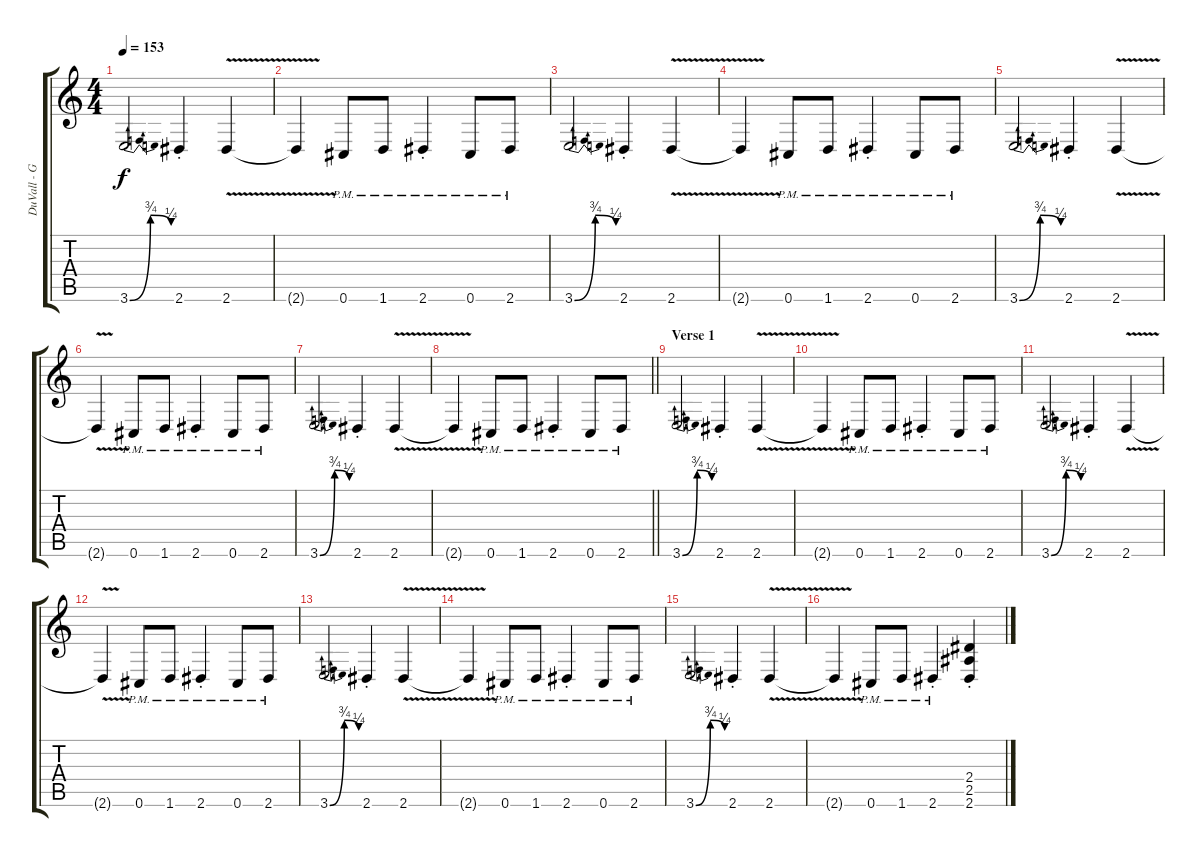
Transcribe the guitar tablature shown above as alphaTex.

\track ("DuVall - Guitar" "DuVall - G") {instrument distortionguitar}
\staff {score tabs}
\tuning (Eb4 Bb3 Gb3 Db3 Ab2 Db2) {hide}
\ts (4 4)
\tempo 153
\clef g2
\ks c
3.6{be (bendrelease 0 0 20 3 45 3 60 1)}.2{dy f} 2.6{st}.4 2.6{v}.4 |
2.6{t}.4 0.6{pm}.8 1.6{pm}.8 2.6{pm st}.4 0.6{pm}.8 2.6{pm}.8 |
3.6{be (bendrelease 0 0 20 3 45 3 60 1)}.2 2.6{st}.4 2.6{v}.4 |
2.6{t}.4 0.6{pm}.8 1.6{pm}.8 2.6{pm st}.4 0.6{pm}.8 2.6{pm}.8 |
3.6{be (bendrelease 0 0 20 3 45 3 60 1)}.2 2.6{st}.4 2.6{v}.4 |
2.6{t}.4 0.6{pm}.8 1.6{pm}.8 2.6{pm st}.4 0.6{pm}.8 2.6{pm}.8 |
3.6{be (bendrelease 0 0 20 3 45 3 60 1)}.2 2.6{st}.4 2.6{v}.4 |
\barLineRight lightlight
2.6{t}.4 0.6{pm}.8 1.6{pm}.8 2.6{pm st}.4 0.6{pm}.8 2.6{pm}.8 |
\section ("" "Verse 1")
3.6{be (bendrelease 0 0 20 3 45 3 60 1)}.2 2.6{st}.4 2.6{v}.4 |
2.6{t}.4 0.6{pm}.8 1.6{pm}.8 2.6{pm st}.4 0.6{pm}.8 2.6{pm}.8 |
3.6{be (bendrelease 0 0 20 3 45 3 60 1)}.2 2.6{st}.4 2.6{v}.4 |
2.6{t}.4 0.6{pm}.8 1.6{pm}.8 2.6{pm st}.4 0.6{pm}.8 2.6{pm}.8 |
3.6{be (bendrelease 0 0 20 3 45 3 60 1)}.2 2.6{st}.4 2.6{v}.4 |
2.6{t}.4 0.6{pm}.8 1.6{pm}.8 2.6{pm st}.4 0.6{pm}.8 2.6{pm}.8 |
3.6{be (bendrelease 0 0 20 3 45 3 60 1)}.2 2.6{st}.4 2.6{v}.4 |
2.6{t}.4 0.6{pm}.8 1.6{pm}.8 2.6{pm st}.4 (2.4 2.5 2.6{st}).4
